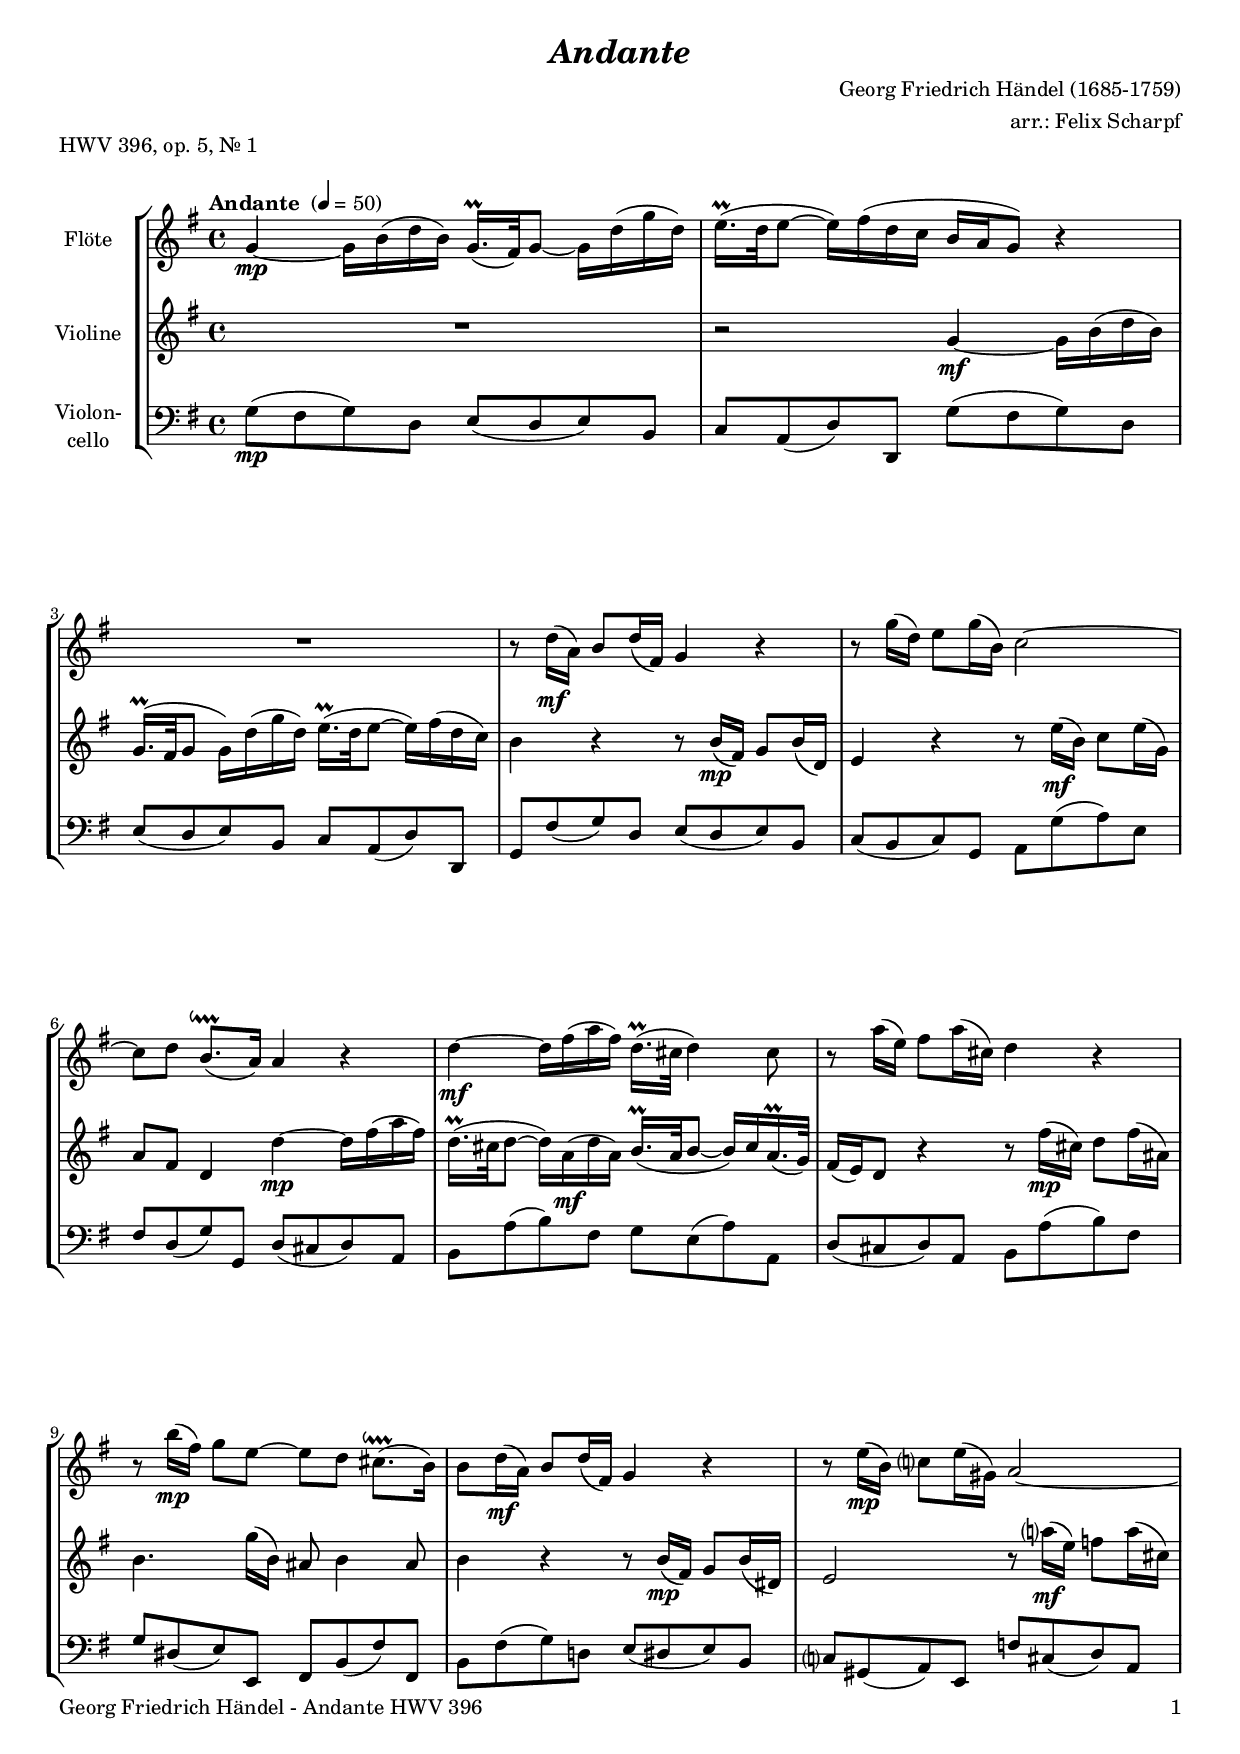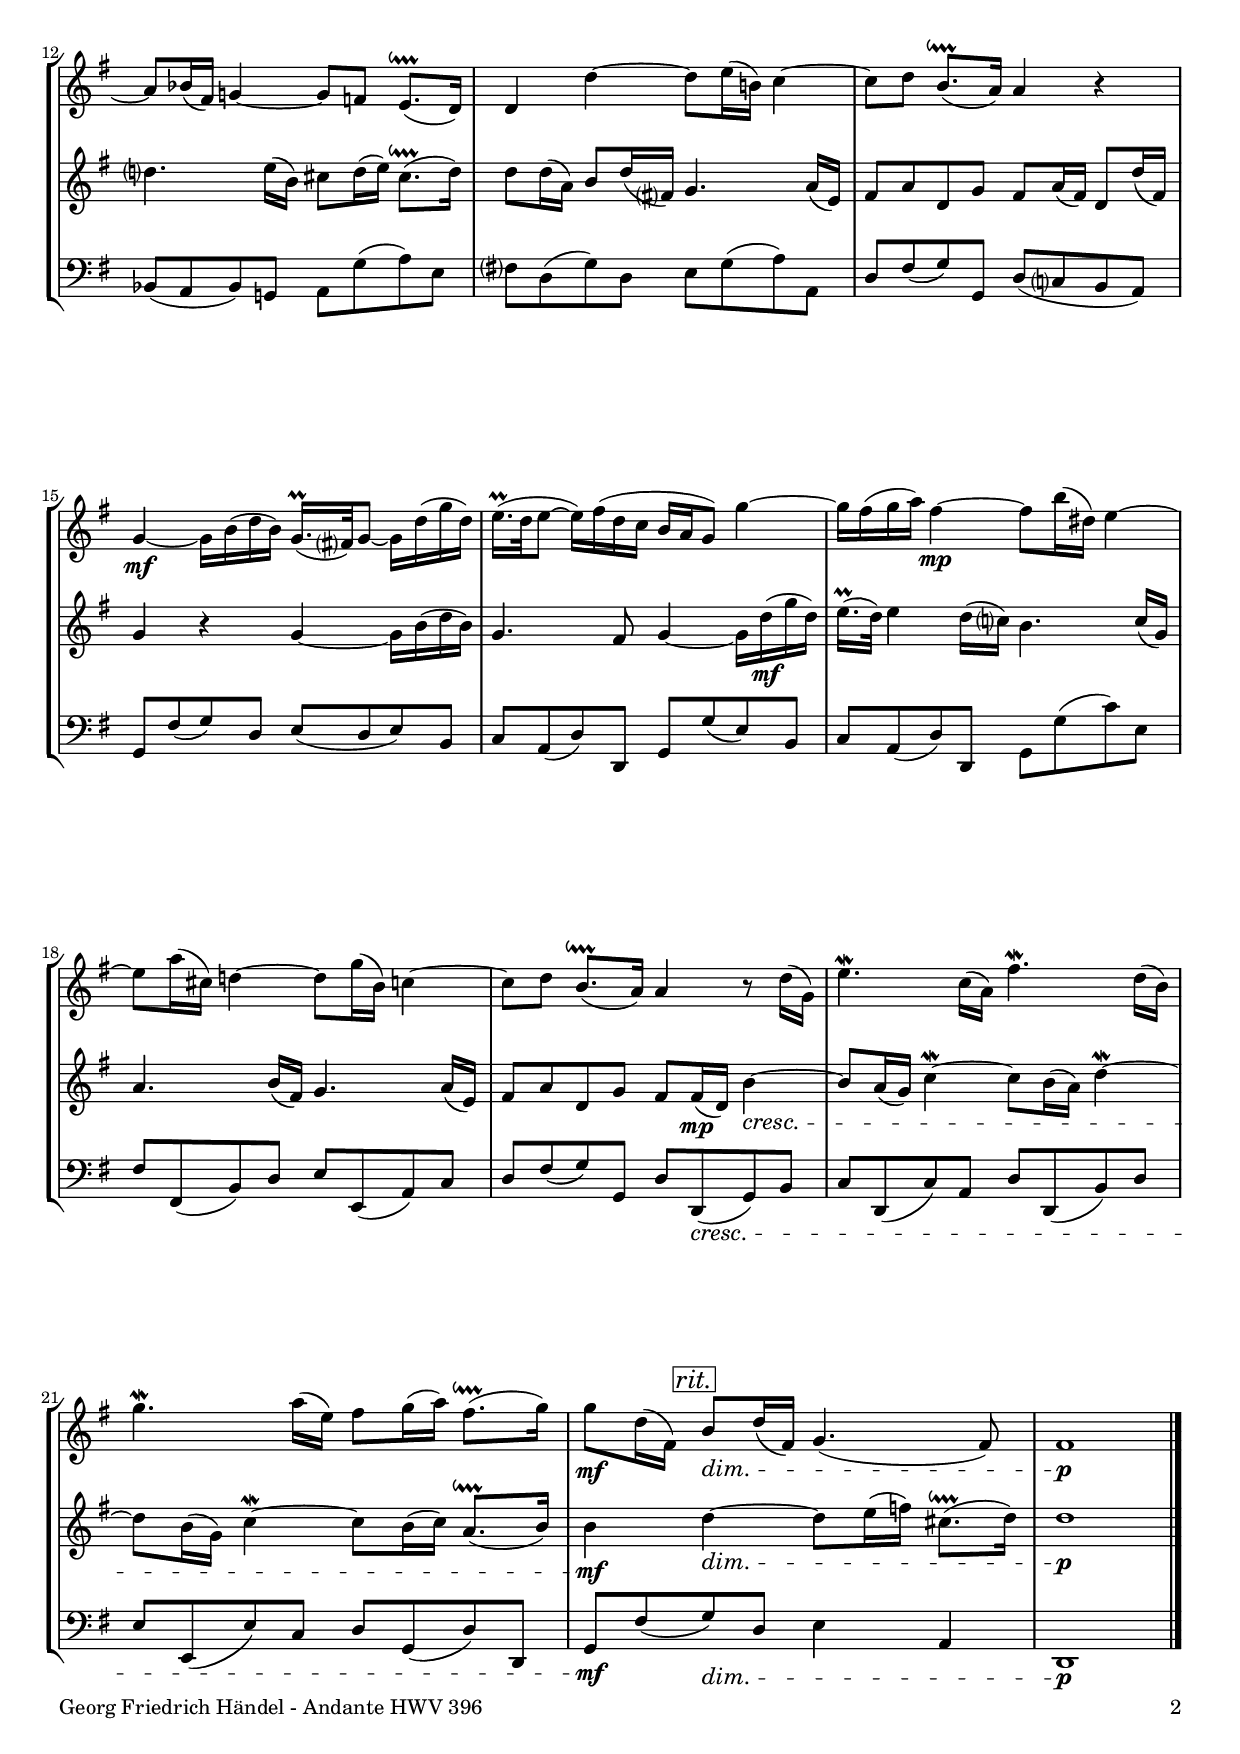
\version "2.24.4"
\include "deutsch.ly"

#(set-global-staff-size 18)

\header {
  title     = \markup \bold \italic "Andante"
  composer  = "Georg Friedrich Händel (1685-1759)"
  arranger  = "arr.: Felix Scharpf"
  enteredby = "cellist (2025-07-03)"
  piece     = "HWV 396, op. 5, Nr. 1"
}

voiceconsts = {
  \key a \major
  \time 4/4
  \clef "treble"
%  \numericTimeSignature
  \compressEmptyMeasures
  % Set default beaming for all staves
%  \set Timing.beamExceptions = #'()
%  \set Timing.baseMoment     = #(ly:make-moment 1 4)
%  \set Timing.beatStructure  = #'(1 1 1)
  \tempo "Andante " 4=50
}

mifl = "flute"
mist = "string ensemble 1"
mivl = "violin"
mivc = "cello"
mipz = "pizzicato strings"

rit = \mark \markup \box \italic "rit."

va = \relative c'' {
  \voiceconsts

  a4~\mp a16 cis( e cis) a16.(\prall gis32) a8~ a16 e'( a e)
  fis16.(\prall e32 fis8~ fis16) gis( e d cis h a8) r4
  R1
  r8 e'16(\mf h) cis8 e16( gis,) a4 r
  r8 a'16( e) fis8 a16( cis,) d2~

  d8 e cis8.(\downprall h16) h4 r
  e~\mf e16 gis( h gis) e16.(\prall dis32 e4) dis8
  r h'16( fis) gis8 h16( dis,) e4 r
  r8 cis'16(\mp gis) a8 fis~ fis e dis8.(\downprall cis16)
  cis8 e16(\mf h) cis8 e16( gis,) a4 r

  r8 fis'16(\mp cis) d?8 fis16( ais,) h2~
  h8 c16( gis) a!4~ a8 g fis8.(\downprall e16)
  e4 e'~ e8 fis16( cis!) d4~
  d8 e cis8.(\downprall h16) h4 r
  a~\mf a16 cis( e cis) a16.(\prall gis?32) a8~ a16 e'( a e)

  fis16.(\prall e32 fis8~ fis16) gis( e d cis h a8) a'4~
  a16 gis( a h) gis4~\mp gis8 cis16( eis,) fis4~
  fis8 h16( dis,) e!4~ e8 a16( cis,) d4~
  d8 e cis8.(\downprall h16) h4 r8 e16( a,)
  fis'4.\mordent d16( h) gis'4.\mordent e16( cis)

  a'4.\mordent h16( fis) gis8 a16( h) gis8.(\downprall a16)
  a8\mf e16( gis,) \rit cis8\dim e16( gis,) a4.( gis8)
  gis1\p \bar "|."
}

vb = \relative c'' {
  \voiceconsts

  R1
  r2 a4~\mf a16 cis( e cis)
  a16.(\prall gis32 a8 a16) e'( a e) fis16.(\prall e32 fis8~ fis16) gis( e d)
  cis4 r r8 cis16(\mp gis) a8 cis16( e,)
  fis4 r r8 fis'16(\mf cis) d8 fis16( a,)

  h8 gis e4 e'~\mp e16 gis( h gis)
  e16.(\prall dis32 e8~ e16) h(\mf e h) cis16.(\prall h32 cis8~ cis16) dis h16.(\prall a32)
  gis16( fis) e8 r4 r8 gis'16(\mp dis) e8 gis16( his,)
  cis4. a'16( cis,) his8 cis4 his8

  cis4 r r8 cis16(\mp gis) a8 cis16( eis,)
  fis2 r8 h'?16(\mf fis) g8 h16( dis,)
  e?4. fis16( cis) dis8 e16( fis) dis8.(\downprall e16)
  e8 e16( h) cis8 e16( gis,?) a4. h16( fis)
  gis8 h e, a gis h16( gis) e8 e'16( gis,)

  a4 r a~ a16 cis( e cis)
  a4. gis8 a4~ a16 e'(\mf a e)
  fis16.(\prall e32) fis4 e16( d?) cis4. d16( a)
  h4. cis16( gis) a4. h16( fis)
  gis8 h e, a gis gis16(\mp e) cis'4~\cresc
  cis8 h16( a) d4~\mordent d8 cis16( h) e4~\mordent

  e8 cis16( a) d4~\mordent d8 cis16( d) h8.(\downprall cis16)
  cis4\mf \rit e~\dim e8 fis16( g) dis8.(\downprall e16)
  e1\p \bar "|."
}

vc = \relative c' {
  \voiceconsts
  \clef "bass"

  a8(\mp gis a) e fis( e fis) cis
  d h( e) e, a'( gis a) e
  fis( e fis) cis d h( e) e,
  a gis'( a) e fis( e fis) cis
  d( cis d) a h a'( h) fis
  gis e( a) a, e'( dis e) h

  cis h'( cis) gis a fis( h) h,
  e( dis e) h cis h'( cis) gis
  a eis( fis) fis,
  gis cis( gis') gis,
  cis gis'( a) e! fis( eis fis) cis
  d? ais( h) fis g' dis( e) h

  c( h c) a! h a'( h) fis
  gis? e( a) e fis a( h) h,
  e gis( a) a, e'( d? cis h)
  a gis'( a) e fis( e fis) cis
  d h( e) e, a a'( fis) cis
  d h( e) e, a a'( d) fis,

  gis gis,( cis) e fis fis,( h) d
  e gis( a) a, e' e,(\cresc a) cis
  d e,( d') h e e,( cis') e
  fis fis,( fis') d e a,( e') e,
  a\mf gis'( \rit a)\dim e fis4 h,
  e,1\p \bar "|."
}


music = \new StaffGroup <<
      \new Staff {
	\set Staff.midiInstrument = \mifl
	\set Staff.instrumentName = \markup \center-column { "Flöte" }
	\transpose a g { \va }
      }

      \new Staff {
	\set Staff.midiInstrument = \mivl
	\set Staff.instrumentName = \markup \center-column { "Violine" }
	\transpose a g { \vb }
      }

      \new Staff {
	\set Staff.midiInstrument = \mivc
	\set Staff.instrumentName = \markup \center-column { "Violon-" "cello" }
	\transpose a g { \vc }
      }
>>

\book {
   \paper {
    print-page-number = ##t
    print-first-page-number = ##t
    ragged-last-bottom = ##f
    oddHeaderMarkup = \markup \null
    evenHeaderMarkup = \markup \null
    oddFooterMarkup = \markup {
      \fill-line {
        \if \should-print-page-number
        "Georg Friedrich Händel - Andante HWV 396" \fromproperty #'page:page-number-string
      }
    }
    evenFooterMarkup = \oddFooterMarkup
  } \score {
    \music
    \layout {}
  }

  \score {
    \unfoldRepeats \music

    \midi {
      \context {
        \Score
      }
    }
  }
}